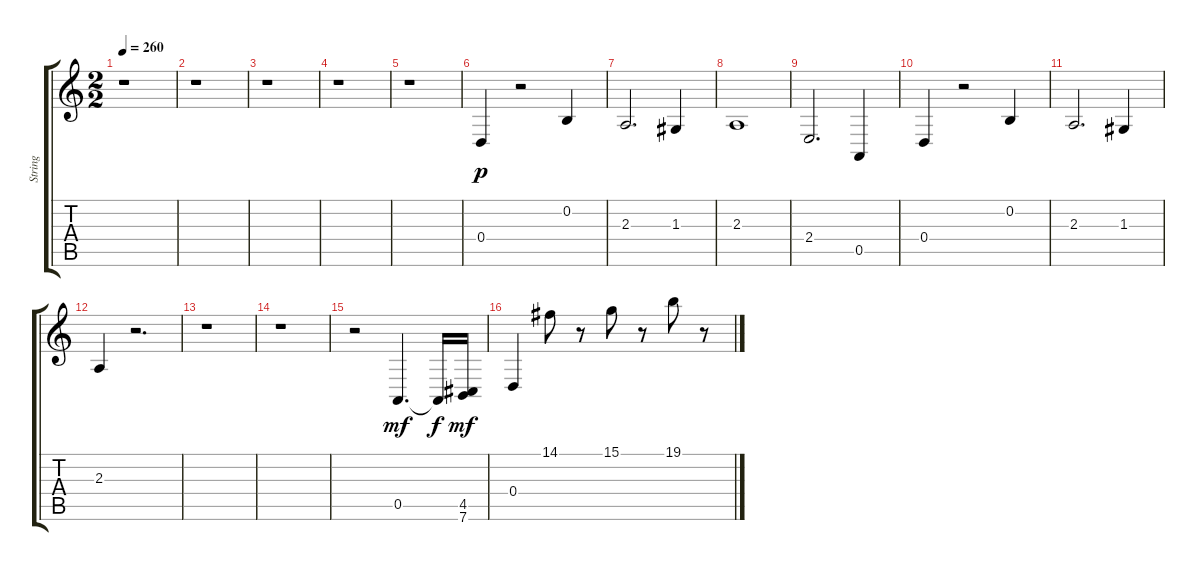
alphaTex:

\track ("String " "String ") {instrument stringensemble1}
\staff {score tabs}
\tuning (E4 B3 G3 D3 A2 E2) {hide}
\ts (2 2)
\tempo 260
\clef g2
\ks c
r.1{dy p} |
r.1 |
r.1 |
r.1 |
r.1 |
0.4.4 r.2 0.2.4 |
2.3.2{d} 1.3.4 |
2.3.1 |
2.4.2{d} 0.5.4 |
0.4.4 r.2 0.2.4 |
2.3.2{d} 1.3.4 |
2.3.4 r.2{d} |
r.1 |
r.1 |
r.2 0.5.4{d dy mf} 0.5{t}.16{dy f} (4.5 7.6).16{dy mf} |
0.4.4 14.1.8 r.8 15.1.8 r.8 19.1.8 r.8
